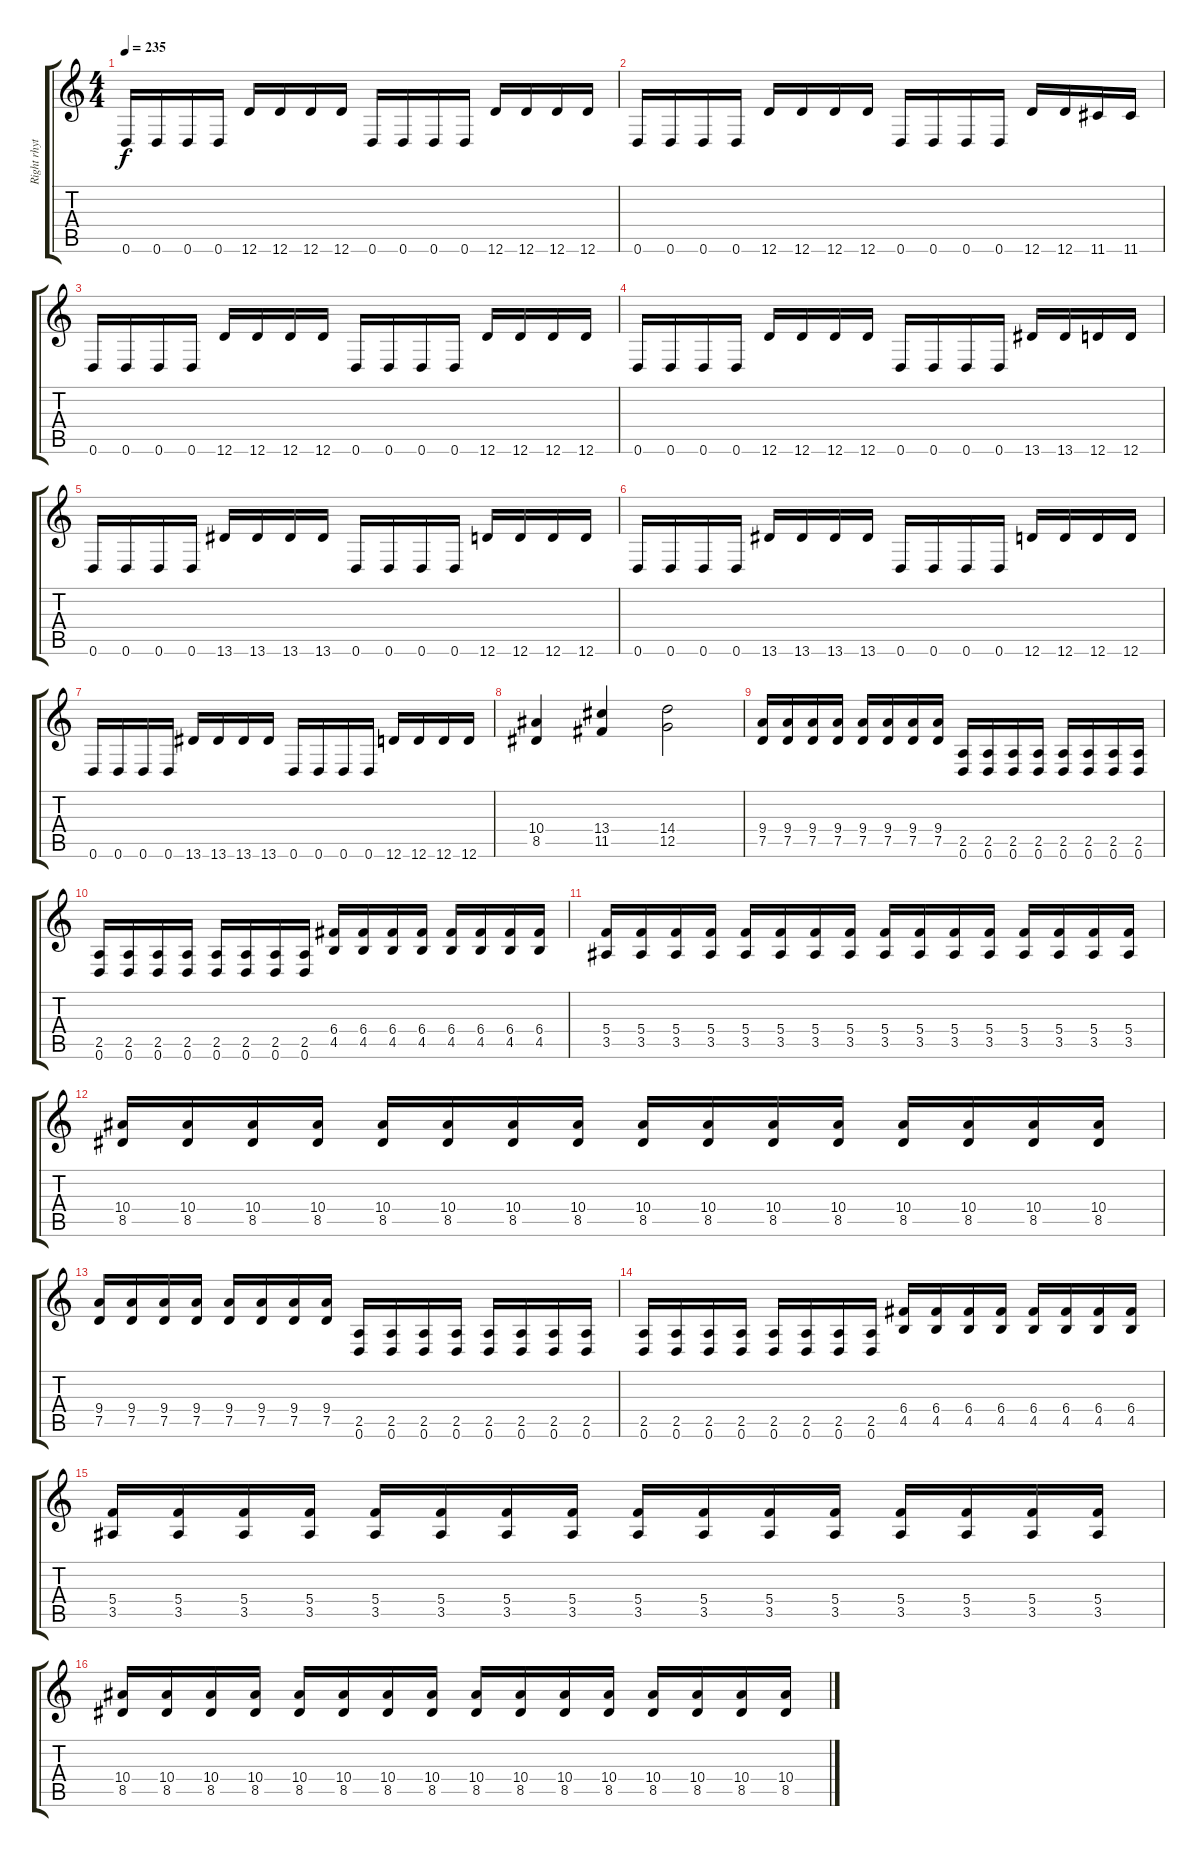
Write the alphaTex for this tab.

\track ("Right rhythm" "Right rhyt") {instrument overdrivenguitar}
\staff {score tabs}
\tuning (D4 A3 F3 C3 G2 D2) {hide}
\ts (4 4)
\tempo 235
\clef g2
\ks c
0.6.16{dy f} 0.6.16 0.6.16 0.6.16 12.6.16 12.6.16 12.6.16 12.6.16 0.6.16 0.6.16 0.6.16 0.6.16 12.6.16 12.6.16 12.6.16 12.6.16 |
0.6.16 0.6.16 0.6.16 0.6.16 12.6.16 12.6.16 12.6.16 12.6.16 0.6.16 0.6.16 0.6.16 0.6.16 12.6.16 12.6.16 11.6.16 11.6.16 |
0.6.16 0.6.16 0.6.16 0.6.16 12.6.16 12.6.16 12.6.16 12.6.16 0.6.16 0.6.16 0.6.16 0.6.16 12.6.16 12.6.16 12.6.16 12.6.16 |
0.6.16 0.6.16 0.6.16 0.6.16 12.6.16 12.6.16 12.6.16 12.6.16 0.6.16 0.6.16 0.6.16 0.6.16 13.6.16 13.6.16 12.6.16 12.6.16 |
0.6.16 0.6.16 0.6.16 0.6.16 13.6.16 13.6.16 13.6.16 13.6.16 0.6.16 0.6.16 0.6.16 0.6.16 12.6.16 12.6.16 12.6.16 12.6.16 |
0.6.16 0.6.16 0.6.16 0.6.16 13.6.16 13.6.16 13.6.16 13.6.16 0.6.16 0.6.16 0.6.16 0.6.16 12.6.16 12.6.16 12.6.16 12.6.16 |
0.6.16 0.6.16 0.6.16 0.6.16 13.6.16 13.6.16 13.6.16 13.6.16 0.6.16 0.6.16 0.6.16 0.6.16 12.6.16 12.6.16 12.6.16 12.6.16 |
(10.4 8.5).4 (13.4 11.5).4 (14.4 12.5).2 |
(9.4 7.5).16 (9.4 7.5).16 (9.4 7.5).16 (9.4 7.5).16 (9.4 7.5).16 (9.4 7.5).16 (9.4 7.5).16 (9.4 7.5).16 (2.5 0.6).16 (2.5 0.6).16 (2.5 0.6).16 (2.5 0.6).16 (2.5 0.6).16 (2.5 0.6).16 (2.5 0.6).16 (2.5 0.6).16 |
(2.5 0.6).16 (2.5 0.6).16 (2.5 0.6).16 (2.5 0.6).16 (2.5 0.6).16 (2.5 0.6).16 (2.5 0.6).16 (2.5 0.6).16 (6.4 4.5).16 (6.4 4.5).16 (6.4 4.5).16 (6.4 4.5).16 (6.4 4.5).16 (6.4 4.5).16 (6.4 4.5).16 (6.4 4.5).16 |
(5.4 3.5).16 (5.4 3.5).16 (5.4 3.5).16 (5.4 3.5).16 (5.4 3.5).16 (5.4 3.5).16 (5.4 3.5).16 (5.4 3.5).16 (5.4 3.5).16 (5.4 3.5).16 (5.4 3.5).16 (5.4 3.5).16 (5.4 3.5).16 (5.4 3.5).16 (5.4 3.5).16 (5.4 3.5).16 |
(10.4 8.5).16 (10.4 8.5).16 (10.4 8.5).16 (10.4 8.5).16 (10.4 8.5).16 (10.4 8.5).16 (10.4 8.5).16 (10.4 8.5).16 (10.4 8.5).16 (10.4 8.5).16 (10.4 8.5).16 (10.4 8.5).16 (10.4 8.5).16 (10.4 8.5).16 (10.4 8.5).16 (10.4 8.5).16 |
(9.4 7.5).16 (9.4 7.5).16 (9.4 7.5).16 (9.4 7.5).16 (9.4 7.5).16 (9.4 7.5).16 (9.4 7.5).16 (9.4 7.5).16 (2.5 0.6).16 (2.5 0.6).16 (2.5 0.6).16 (2.5 0.6).16 (2.5 0.6).16 (2.5 0.6).16 (2.5 0.6).16 (2.5 0.6).16 |
(2.5 0.6).16 (2.5 0.6).16 (2.5 0.6).16 (2.5 0.6).16 (2.5 0.6).16 (2.5 0.6).16 (2.5 0.6).16 (2.5 0.6).16 (6.4 4.5).16 (6.4 4.5).16 (6.4 4.5).16 (6.4 4.5).16 (6.4 4.5).16 (6.4 4.5).16 (6.4 4.5).16 (6.4 4.5).16 |
(5.4 3.5).16 (5.4 3.5).16 (5.4 3.5).16 (5.4 3.5).16 (5.4 3.5).16 (5.4 3.5).16 (5.4 3.5).16 (5.4 3.5).16 (5.4 3.5).16 (5.4 3.5).16 (5.4 3.5).16 (5.4 3.5).16 (5.4 3.5).16 (5.4 3.5).16 (5.4 3.5).16 (5.4 3.5).16 |
(10.4 8.5).16 (10.4 8.5).16 (10.4 8.5).16 (10.4 8.5).16 (10.4 8.5).16 (10.4 8.5).16 (10.4 8.5).16 (10.4 8.5).16 (10.4 8.5).16 (10.4 8.5).16 (10.4 8.5).16 (10.4 8.5).16 (10.4 8.5).16 (10.4 8.5).16 (10.4 8.5).16 (10.4 8.5).16
